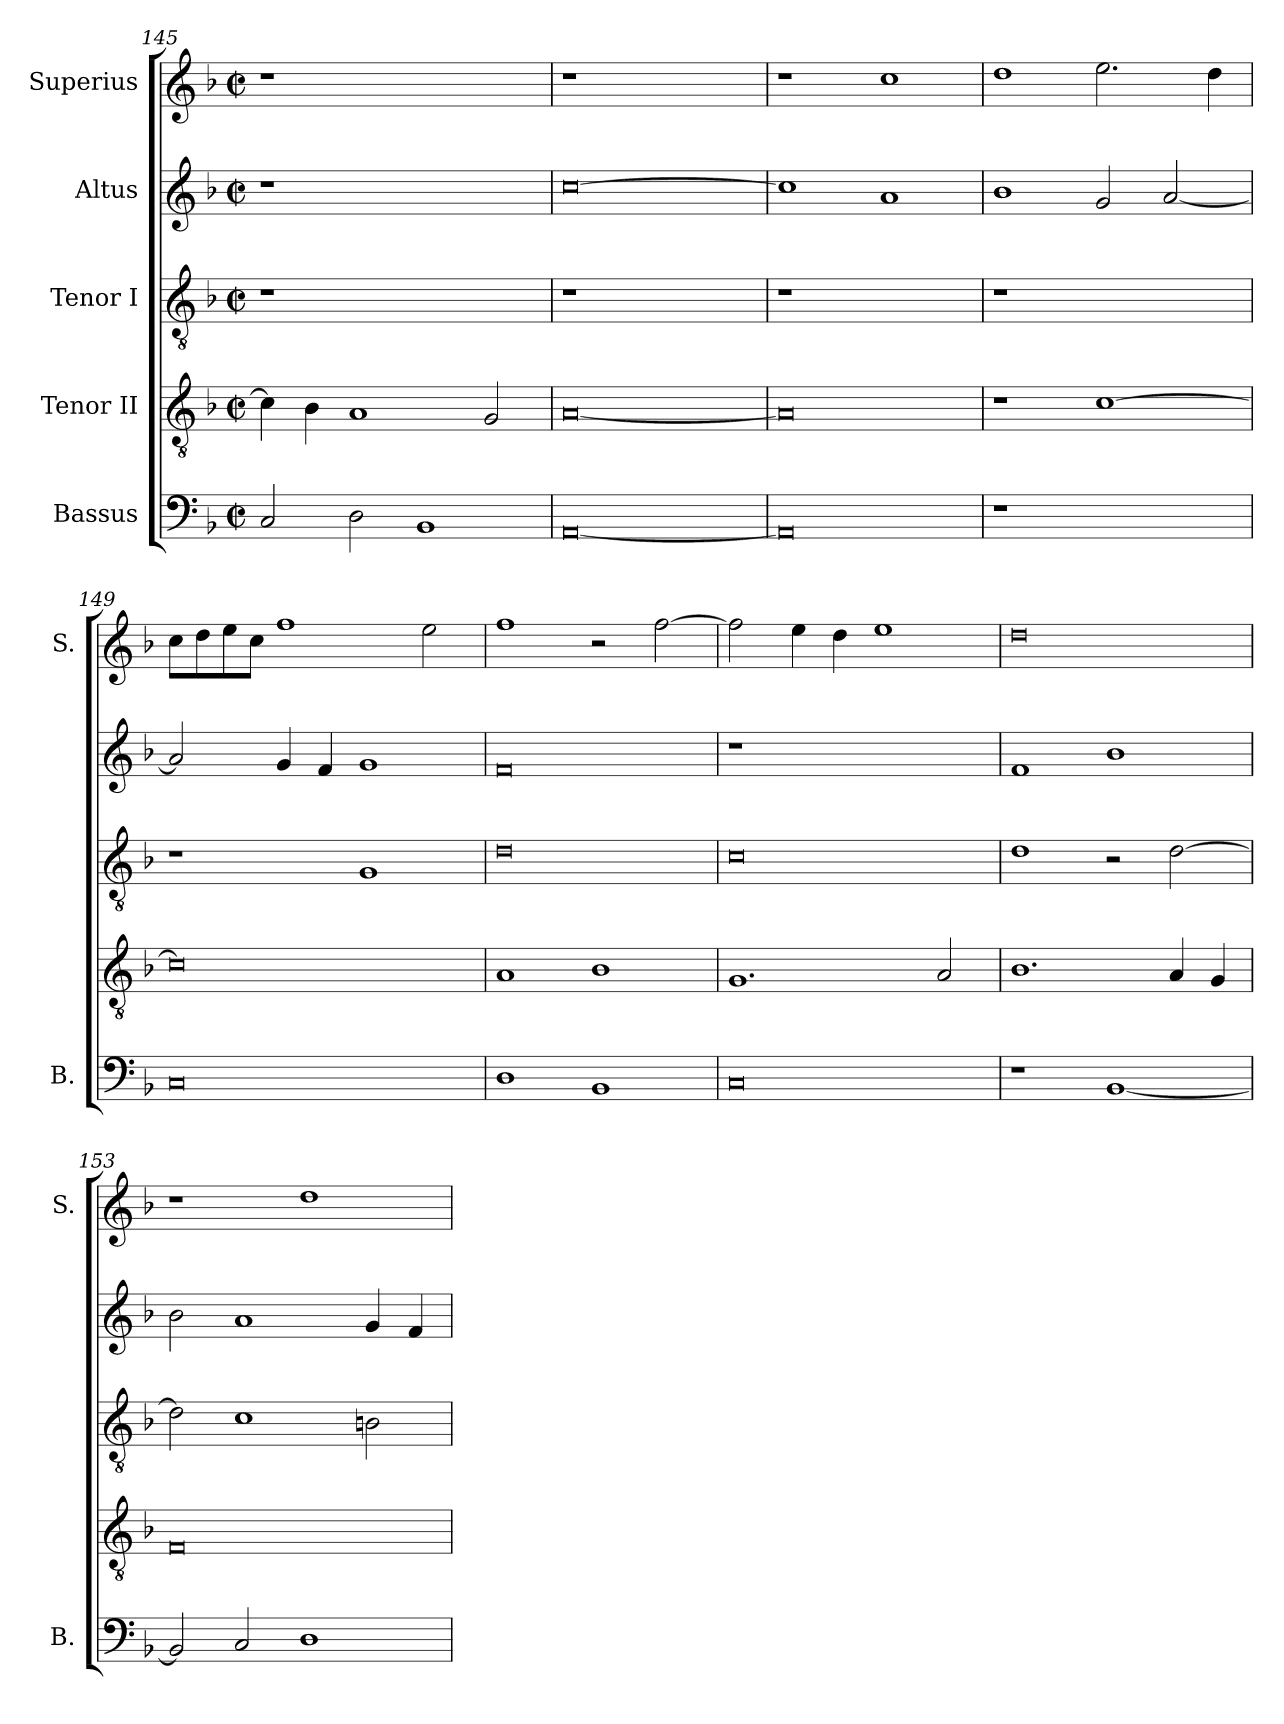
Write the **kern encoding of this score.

**kern	**kern	**kern	**kern	**kern
*part5	*part4	*part3	*part2	*part1
*staff5	*staff4	*staff3	*staff2	*staff1
*I"Bassus	*I"Tenor II	*I"Tenor I	*I"Altus	*I"Superius
*I'B.	*	*	*	*I'S.
*clefF4	*clefGv2	*clefGv2	*clefG2	*clefG2
*	*ITrd7c12	*ITrd7c12	*	*
*k[b-]	*k[b-]	*k[b-]	*k[b-]	*k[b-]
*F:	*F:	*F:	*F:	*F:
*M2/2	*M2/2	*M2/2	*M2/2	*M2/2
*met(c|)	*met(c|)	*met(c|)	*met(c|)	*met(c|)
=145	=145	=145	=145	=145
!	!	!LO:N:vis=1	!LO:N:vis=1	!LO:N:vis=1
2Ci/	4Ci\]	1r	1r	1r
.	4BB-i\	.	.	.
2Di\	1AAi	.	.	.
1BB-i	.	1ryy	1ryy	1ryy
.	2GGi/	.	.	.
=146	=146	=146	=146	=146
!	!	!LO:N:vis=1	!	!LO:N:vis=1
[<0AAi	[<0AAi	1r	[>0cci	1r
.	.	1ryy	.	1ryy
=147	=147	=147	=147	=147
!	!	!LO:N:vis=1	!	!
0AAi]	0AAi]	1r	1cci]	1r
.	.	1ryy	1ai	1cci
!!LO:LB:g=z
=148	=148	=148	=148	=148
!LO:N:vis=1	!	!LO:N:vis=1	!	!
1r	1r	1r	1b-i	1ddi
1ryy	[>1Ci	1ryy	2gi/	2.eei\
.	.	.	[<2ai/	.
.	.	.	.	4ddi\
=149	=149	=149	=149	=149
0Ci	0Ci]	1r	2ai/]	8cci\L
.	.	.	.	8ddi\
.	.	.	.	8eei\
.	.	.	.	8cci\J
.	.	.	4gi/	1ffi
.	.	.	4fi/	.
.	.	1GGi	1gi	.
.	.	.	.	2eei\
=150	=150	=150	=150	=150
1Di	1AAi	0Di	0fi	1ffi
1BB-i	1BB-i	.	.	2r
.	.	.	.	[>2ffi\
=151	=151	=151	=151	=151
!	!	!	!LO:N:vis=1	!
0Ci	1.GGi	0Ci	1r	2ffi\]
.	.	.	.	4eei\
.	.	.	.	4ddi\
.	.	.	1ryy	1eei
.	2AAi/	.	.	.
=152	=152	=152	=152	=152
1r	1.BB-i	1Di	1fi	0ddi
[<1BB-i	.	2r	1b-i	.
.	4AAi/	[>2Di\	.	.
.	4GGi/	.	.	.
!!LO:PB:g=z
=153	=153	=153	=153	=153
2BB-i/]	0FFi	2Di\]	2b-i\	1r
2Ci/	.	1Ci	1ai	.
1Di	.	.	.	1ddi
.	.	2BBni\	4gi/	.
.	.	.	4fi/	.
=	=	=	=	=
*-	*-	*-	*-	*-
